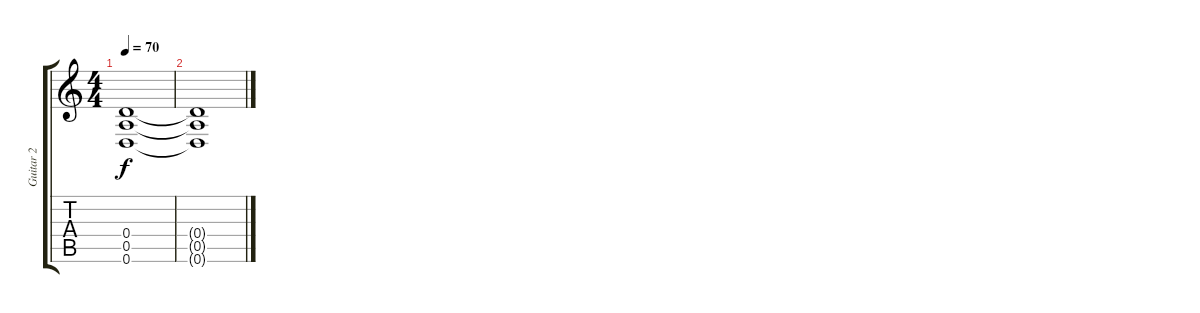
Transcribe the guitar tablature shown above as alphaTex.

\track ("Guitar 2" "Guitar 2") {instrument distortionguitar}
\staff {score tabs}
\tuning (E4 B3 G3 D3 A2 D2) {hide}
\ts (4 4)
\tempo 70
\clef g2
\ks c
(0.4{t} 0.5{t} 0.6{t}).1{dy f volume 0} |
(0.4{t} 0.5{t} 0.6{t}).1
